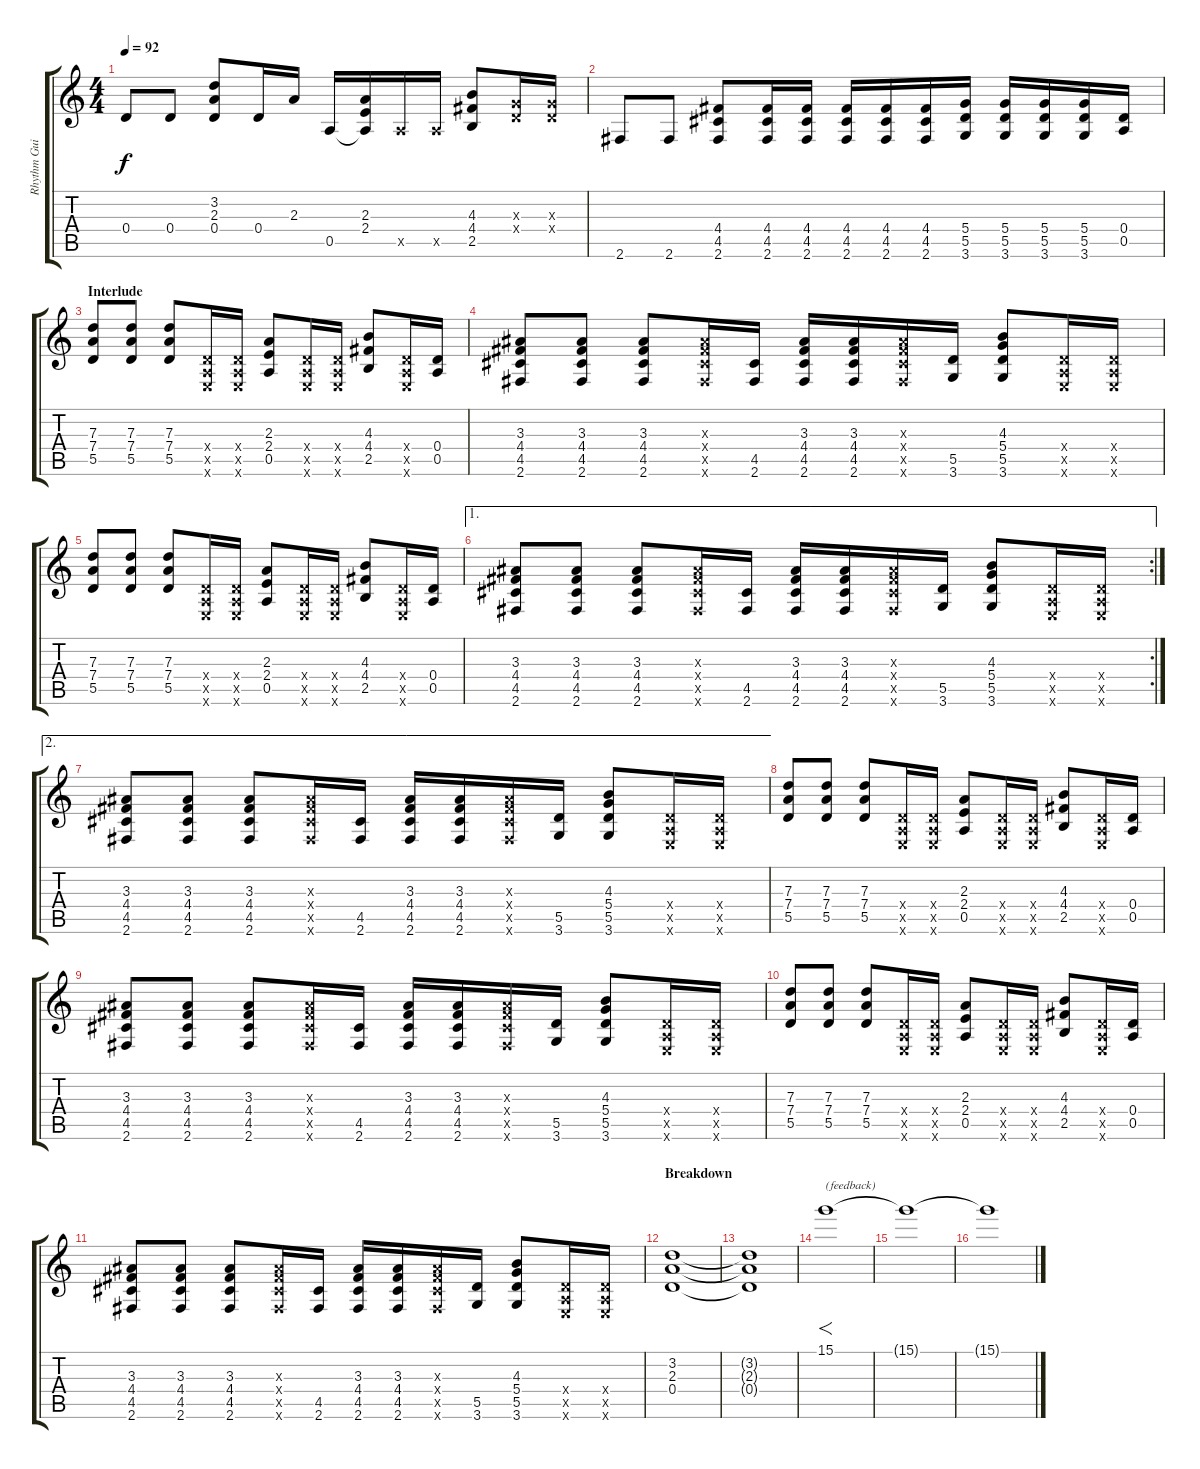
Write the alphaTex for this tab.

\track ("Rhythm Guitar" "Rhythm Gui") {instrument overdrivenguitar}
\staff {score tabs}
\tuning (E4 B3 G3 D3 A2 E2) {hide}
\ts (4 4)
\tempo 92
\clef g2
\ks c
0.4.8{dy f} 0.4.8 (3.2 2.3 0.4).8 0.4.16 2.3.16 0.5.16 (2.3 2.4 0.5{t}).16 0.5{x}.16 0.5{x}.16 (4.3 4.4 2.5).8 (0.3{x} 0.4{x}).16 (0.3{x} 0.4{x}).16 |
2.6.8 2.6.8 (4.4 4.5 2.6).8 (4.4 4.5 2.6).16 (4.4 4.5 2.6).16 (4.4 4.5 2.6).16 (4.4 4.5 2.6).16 (4.4 4.5 2.6).16 (5.4 5.5 3.6).16 (5.4 5.5 3.6).16 (5.4 5.5 3.6).16 (5.4 5.5 3.6).16 (0.4 0.5).16 |
\section ("" "Interlude")
(7.3 7.4 5.5).8 (7.3 7.4 5.5).8 (7.3 7.4 5.5).8 (0.4{x} 0.5{x} 0.6{x}).16 (0.4{x} 0.5{x} 0.6{x}).16 (2.3 2.4 0.5).8 (0.4{x} 0.5{x} 0.6{x}).16 (0.4{x} 0.5{x} 0.6{x}).16 (4.3 4.4 2.5).8 (0.4{x} 0.5{x} 0.6{x}).16 (0.4 0.5).16 |
(3.3 4.4 4.5 2.6).8 (3.3 4.4 4.5 2.6).8 (3.3 4.4 4.5 2.6).8 (3.3{x} 4.4{x} 4.5{x} 2.6{x}).16 (4.5 2.6).16 (3.3 4.4 4.5 2.6).16 (3.3 4.4 4.5 2.6).16 (3.3{x} 4.4{x} 4.5{x} 2.6{x}).16 (5.5 3.6).16 (4.3 5.4 5.5 3.6).8 (0.4{x} 0.5{x} 0.6{x}).16 (0.4{x} 0.5{x} 0.6{x}).16 |
(7.3 7.4 5.5).8 (7.3 7.4 5.5).8 (7.3 7.4 5.5).8 (0.4{x} 0.5{x} 0.6{x}).16 (0.4{x} 0.5{x} 0.6{x}).16 (2.3 2.4 0.5).8 (0.4{x} 0.5{x} 0.6{x}).16 (0.4{x} 0.5{x} 0.6{x}).16 (4.3 4.4 2.5).8 (0.4{x} 0.5{x} 0.6{x}).16 (0.4 0.5).16 |
\ae 1
\rc 2
(3.3 4.4 4.5 2.6).8 (3.3 4.4 4.5 2.6).8 (3.3 4.4 4.5 2.6).8 (3.3{x} 4.4{x} 4.5{x} 2.6{x}).16 (4.5 2.6).16 (3.3 4.4 4.5 2.6).16 (3.3 4.4 4.5 2.6).16 (3.3{x} 4.4{x} 4.5{x} 2.6{x}).16 (5.5 3.6).16 (4.3 5.4 5.5 3.6).8 (0.4{x} 0.5{x} 0.6{x}).16 (0.4{x} 0.5{x} 0.6{x}).16 |
\ae 2
(3.3 4.4 4.5 2.6).8 (3.3 4.4 4.5 2.6).8 (3.3 4.4 4.5 2.6).8 (3.3{x} 4.4{x} 4.5{x} 2.6{x}).16 (4.5 2.6).16 (3.3 4.4 4.5 2.6).16 (3.3 4.4 4.5 2.6).16 (3.3{x} 4.4{x} 4.5{x} 2.6{x}).16 (5.5 3.6).16 (4.3 5.4 5.5 3.6).8 (0.4{x} 0.5{x} 0.6{x}).16 (0.4{x} 0.5{x} 0.6{x}).16 |
(7.3 7.4 5.5).8 (7.3 7.4 5.5).8 (7.3 7.4 5.5).8 (0.4{x} 0.5{x} 0.6{x}).16 (0.4{x} 0.5{x} 0.6{x}).16 (2.3 2.4 0.5).8 (0.4{x} 0.5{x} 0.6{x}).16 (0.4{x} 0.5{x} 0.6{x}).16 (4.3 4.4 2.5).8 (0.4{x} 0.5{x} 0.6{x}).16 (0.4 0.5).16 |
(3.3 4.4 4.5 2.6).8 (3.3 4.4 4.5 2.6).8 (3.3 4.4 4.5 2.6).8 (3.3{x} 4.4{x} 4.5{x} 2.6{x}).16 (4.5 2.6).16 (3.3 4.4 4.5 2.6).16 (3.3 4.4 4.5 2.6).16 (3.3{x} 4.4{x} 4.5{x} 2.6{x}).16 (5.5 3.6).16 (4.3 5.4 5.5 3.6).8 (0.4{x} 0.5{x} 0.6{x}).16 (0.4{x} 0.5{x} 0.6{x}).16 |
(7.3 7.4 5.5).8 (7.3 7.4 5.5).8 (7.3 7.4 5.5).8 (0.4{x} 0.5{x} 0.6{x}).16 (0.4{x} 0.5{x} 0.6{x}).16 (2.3 2.4 0.5).8 (0.4{x} 0.5{x} 0.6{x}).16 (0.4{x} 0.5{x} 0.6{x}).16 (4.3 4.4 2.5).8 (0.4{x} 0.5{x} 0.6{x}).16 (0.4 0.5).16 |
(3.3 4.4 4.5 2.6).8 (3.3 4.4 4.5 2.6).8 (3.3 4.4 4.5 2.6).8 (3.3{x} 4.4{x} 4.5{x} 2.6{x}).16 (4.5 2.6).16 (3.3 4.4 4.5 2.6).16 (3.3 4.4 4.5 2.6).16 (3.3{x} 4.4{x} 4.5{x} 2.6{x}).16 (5.5 3.6).16 (4.3 5.4 5.5 3.6).8 (0.4{x} 0.5{x} 0.6{x}).16 (0.4{x} 0.5{x} 0.6{x}).16 |
\section ("" "Breakdown")
(3.2 2.3 0.4).1 |
(3.2{t} 2.3{t} 0.4{t}).1 |
15.1.1{f txt "(feedback)"} |
15.1{t}.1 |
15.1{t}.1
